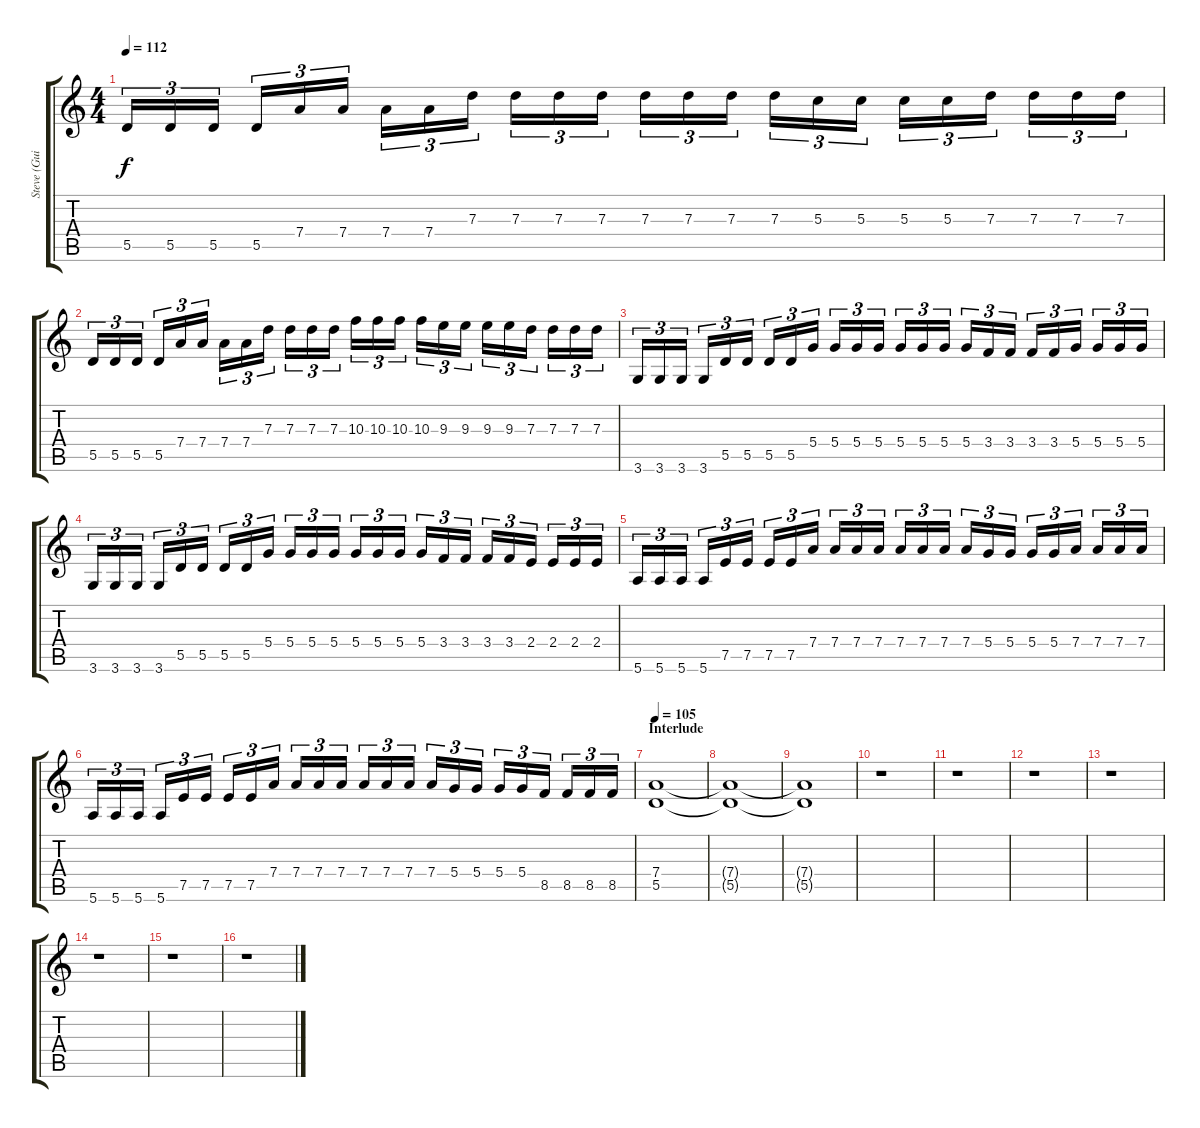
\track ("Steve (Guitar)" "Steve (Gui") {instrument distortionguitar}
\staff {score tabs}
\tuning (E4 B3 G3 D3 A2 E2) {hide}
\ts (4 4)
\tempo 112
\clef g2
\ks c
5.5.16{tu (3 2) dy f} 5.5.16{tu (3 2)} 5.5.16{tu (3 2)} 5.5.16{tu (3 2)} 7.4.16{tu (3 2)} 7.4.16{tu (3 2)} 7.4.16{tu (3 2)} 7.4.16{tu (3 2)} 7.3.16{tu (3 2)} 7.3.16{tu (3 2)} 7.3.16{tu (3 2)} 7.3.16{tu (3 2)} 7.3.16{tu (3 2)} 7.3.16{tu (3 2)} 7.3.16{tu (3 2)} 7.3.16{tu (3 2)} 5.3.16{tu (3 2)} 5.3.16{tu (3 2)} 5.3.16{tu (3 2)} 5.3.16{tu (3 2)} 7.3.16{tu (3 2)} 7.3.16{tu (3 2)} 7.3.16{tu (3 2)} 7.3.16{tu (3 2)} |
5.5.16{tu (3 2)} 5.5.16{tu (3 2)} 5.5.16{tu (3 2)} 5.5.16{tu (3 2)} 7.4.16{tu (3 2)} 7.4.16{tu (3 2)} 7.4.16{tu (3 2)} 7.4.16{tu (3 2)} 7.3.16{tu (3 2)} 7.3.16{tu (3 2)} 7.3.16{tu (3 2)} 7.3.16{tu (3 2)} 10.3.16{tu (3 2)} 10.3.16{tu (3 2)} 10.3.16{tu (3 2)} 10.3.16{tu (3 2)} 9.3.16{tu (3 2)} 9.3.16{tu (3 2)} 9.3.16{tu (3 2)} 9.3.16{tu (3 2)} 7.3.16{tu (3 2)} 7.3.16{tu (3 2)} 7.3.16{tu (3 2)} 7.3.16{tu (3 2)} |
3.6.16{tu (3 2)} 3.6.16{tu (3 2)} 3.6.16{tu (3 2)} 3.6.16{tu (3 2)} 5.5.16{tu (3 2)} 5.5.16{tu (3 2)} 5.5.16{tu (3 2)} 5.5.16{tu (3 2)} 5.4.16{tu (3 2)} 5.4.16{tu (3 2)} 5.4.16{tu (3 2)} 5.4.16{tu (3 2)} 5.4.16{tu (3 2)} 5.4.16{tu (3 2)} 5.4.16{tu (3 2)} 5.4.16{tu (3 2)} 3.4.16{tu (3 2)} 3.4.16{tu (3 2)} 3.4.16{tu (3 2)} 3.4.16{tu (3 2)} 5.4.16{tu (3 2)} 5.4.16{tu (3 2)} 5.4.16{tu (3 2)} 5.4.16{tu (3 2)} |
3.6.16{tu (3 2)} 3.6.16{tu (3 2)} 3.6.16{tu (3 2)} 3.6.16{tu (3 2)} 5.5.16{tu (3 2)} 5.5.16{tu (3 2)} 5.5.16{tu (3 2)} 5.5.16{tu (3 2)} 5.4.16{tu (3 2)} 5.4.16{tu (3 2)} 5.4.16{tu (3 2)} 5.4.16{tu (3 2)} 5.4.16{tu (3 2)} 5.4.16{tu (3 2)} 5.4.16{tu (3 2)} 5.4.16{tu (3 2)} 3.4.16{tu (3 2)} 3.4.16{tu (3 2)} 3.4.16{tu (3 2)} 3.4.16{tu (3 2)} 2.4.16{tu (3 2)} 2.4.16{tu (3 2)} 2.4.16{tu (3 2)} 2.4.16{tu (3 2)} |
5.6.16{tu (3 2)} 5.6.16{tu (3 2)} 5.6.16{tu (3 2)} 5.6.16{tu (3 2)} 7.5.16{tu (3 2)} 7.5.16{tu (3 2)} 7.5.16{tu (3 2)} 7.5.16{tu (3 2)} 7.4.16{tu (3 2)} 7.4.16{tu (3 2)} 7.4.16{tu (3 2)} 7.4.16{tu (3 2)} 7.4.16{tu (3 2)} 7.4.16{tu (3 2)} 7.4.16{tu (3 2)} 7.4.16{tu (3 2)} 5.4.16{tu (3 2)} 5.4.16{tu (3 2)} 5.4.16{tu (3 2)} 5.4.16{tu (3 2)} 7.4.16{tu (3 2)} 7.4.16{tu (3 2)} 7.4.16{tu (3 2)} 7.4.16{tu (3 2)} |
5.6.16{tu (3 2)} 5.6.16{tu (3 2)} 5.6.16{tu (3 2)} 5.6.16{tu (3 2)} 7.5.16{tu (3 2)} 7.5.16{tu (3 2)} 7.5.16{tu (3 2)} 7.5.16{tu (3 2)} 7.4.16{tu (3 2)} 7.4.16{tu (3 2)} 7.4.16{tu (3 2)} 7.4.16{tu (3 2)} 7.4.16{tu (3 2)} 7.4.16{tu (3 2)} 7.4.16{tu (3 2)} 7.4.16{tu (3 2)} 5.4.16{tu (3 2)} 5.4.16{tu (3 2)} 5.4.16{tu (3 2)} 5.4.16{tu (3 2)} 8.5.16{tu (3 2)} 8.5.16{tu (3 2)} 8.5.16{tu (3 2)} 8.5.16{tu (3 2)} |
\section ("" "Interlude")
\tempo 105
(7.4 5.5).1 |
(7.4{t} 5.5{t}).1{volume 0} |
(7.4{t} 5.5{t}).1 |
r.1 |
r.1{volume 13} |
r.1 |
r.1 |
r.1 |
r.1 |
r.1
